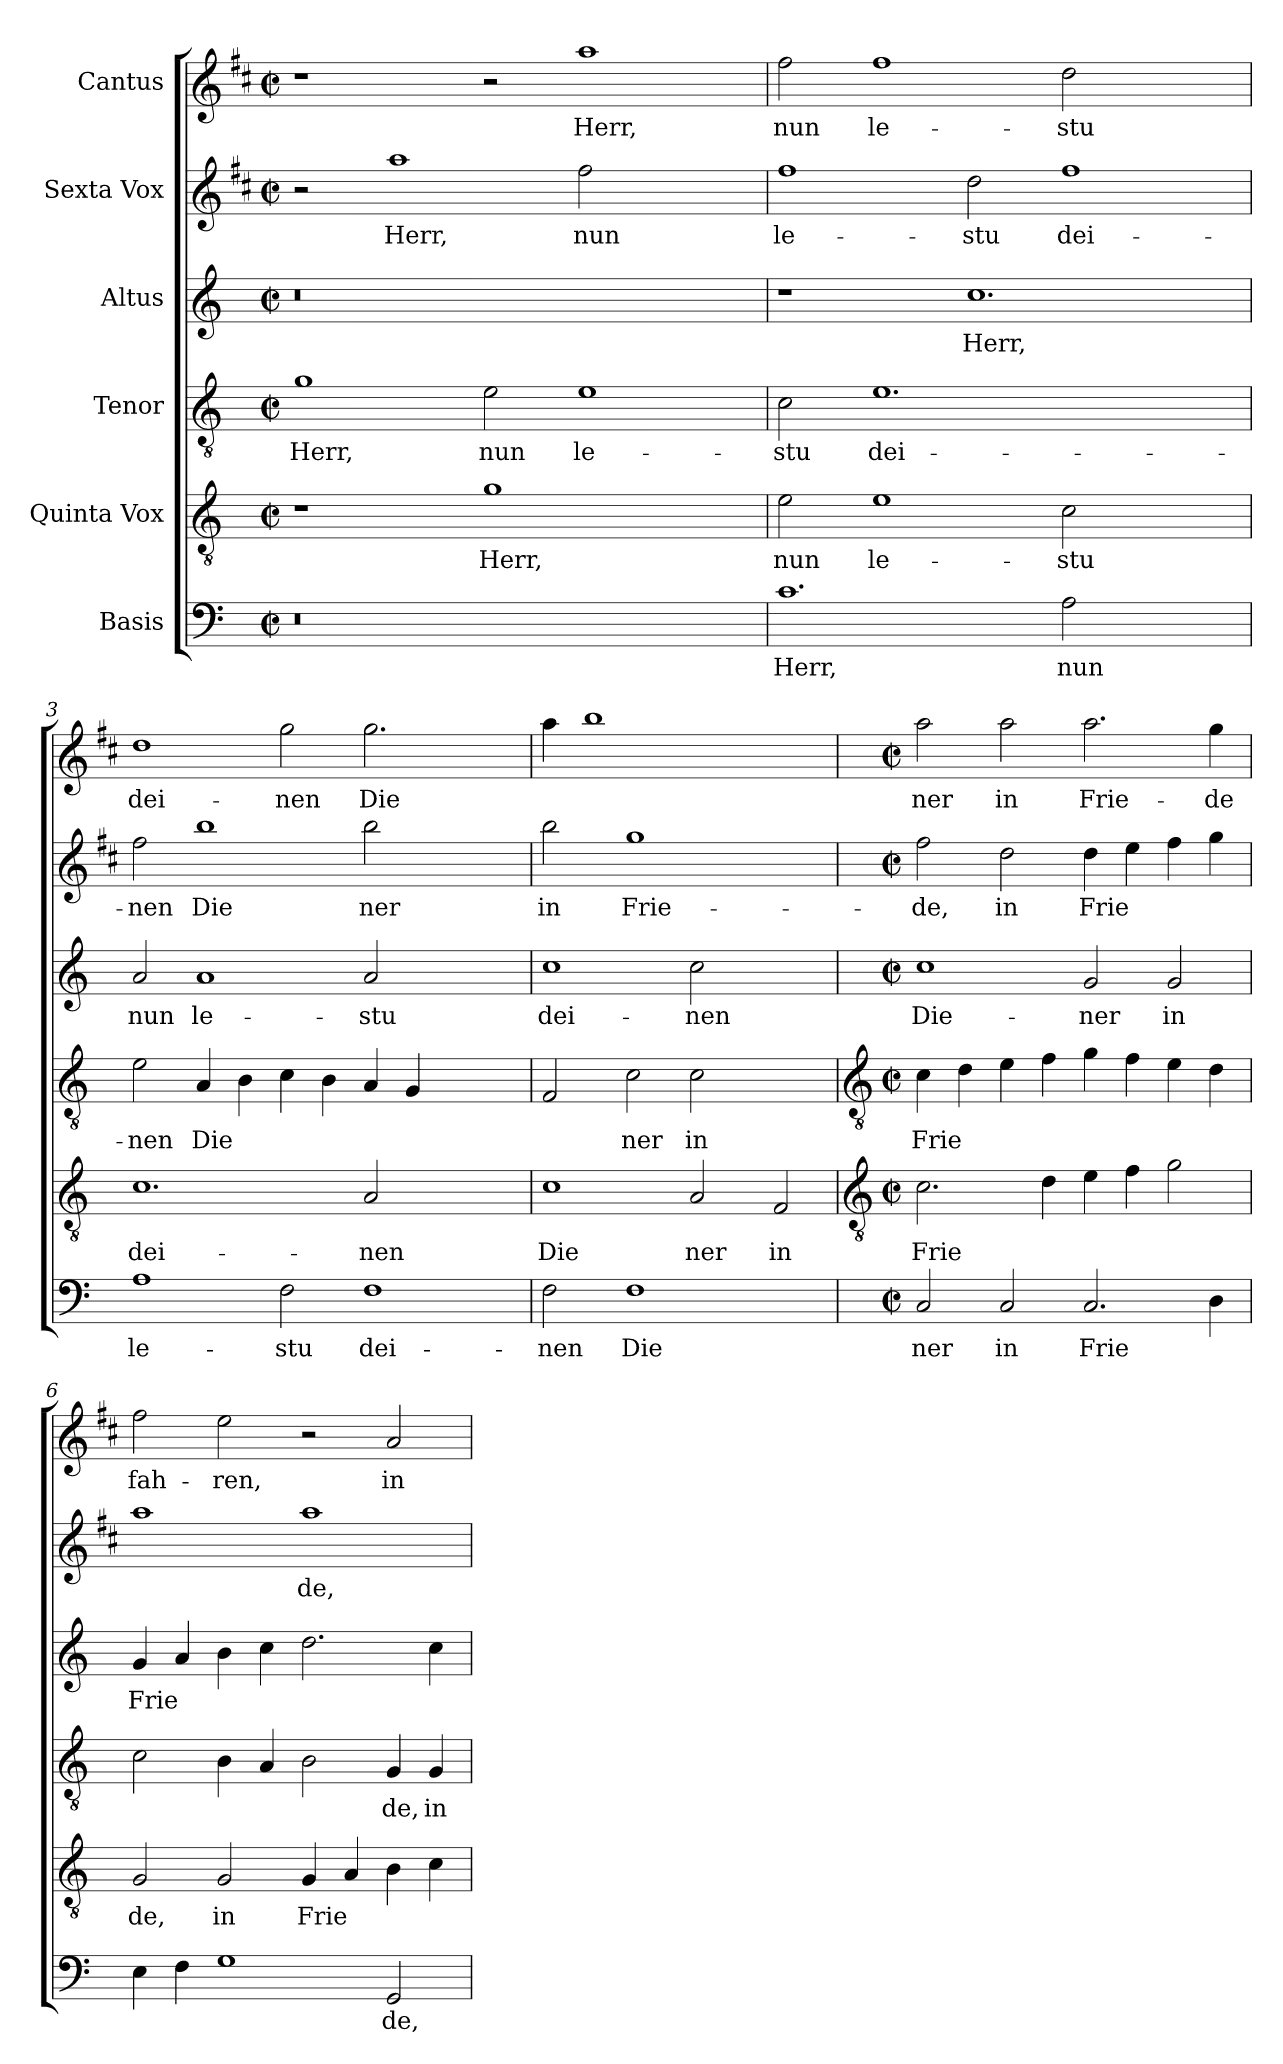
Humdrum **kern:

**kern	**text	**kern	**text	**kern	**text	**kern	**text	**kern	**text	**kern	**text
*part6	*part6	*part5	*part5	*part4	*part4	*part3	*part3	*part2	*part2	*part1	*part1
*staff6	*staff6	*staff5	*staff5	*staff4	*staff4	*staff3	*staff3	*staff2	*staff2	*staff1	*staff1
*I"Basis	*	*I"Quinta Vox	*	*I"Tenor	*	*I"Altus	*	*I"Sexta Vox	*	*I"Cantus	*
*clefF4	*	*clefGv2	*	*clefGv2	*	*clefG2	*	*clefG2	*	*clefG2	*
*	*	*	*	*	*	*	*	*ITrd1c2	*	*ITrd1c2	*
*k[]	*	*k[]	*	*k[]	*	*k[]	*	*k[]	*	*k[]	*
*C:	*	*C:	*	*C:	*	*C:	*	*C:	*	*C:	*
*M4/2	*	*M4/2	*	*M4/2	*	*M4/2	*	*M4/2	*	*M4/2	*
*met(c|)	*	*met(c|)	*	*met(c|)	*	*met(c|)	*	*met(c|)	*	*met(c|)	*
=1	=1	=1	=1	=1	=1	=1	=1	=1	=1	=1	=1
!	!	!	!	!	!LO:LY:b	!	!	!	!	!	!
0r	.	1r	.	1g	Herr,	0r	.	2r	.	1r	.
!	!	!	!	!	!	!	!	!	!LO:LY:b	!	!
.	.	.	.	.	.	.	.	1gg	Herr,	.	.
!	!	!	!LO:LY:b	!	!LO:LY:b	!	!	!	!	!	!
.	.	1g	Herr,	2e	nun	.	.	.	.	2r	.
!	!	!	!	!	!LO:LY:b	!	!	!	!LO:LY:b	!	!LO:LY:b
.	.	.	.	1e	le-	.	.	2ee	nun	1gg	Herr,
2ryy	.	2ryy	.	.	.	2ryy	.	2ryy	.	.	.
=2	=2	=2	=2	=2	=2	=2	=2	=2	=2	=2	=2
!	!LO:LY:b	!	!LO:LY:b	!	!LO:LY:b	!	!	!	!LO:LY:b	!	!LO:LY:b
1.c	Herr,	2e	nun	2c	-stu	1r	.	1ee	le-	2ee	nun
!	!	!	!LO:LY:b	!	!LO:LY:b	!	!	!	!	!	!LO:LY:b
.	.	1e	le-	1.e	dei-	.	.	.	.	1ee	le-
!	!	!	!	!	!	!	!LO:LY:b	!	!LO:LY:b	!	!
.	.	.	.	.	.	1.cc	Herr,	2cc	-stu	.	.
!	!LO:LY:b	!	!LO:LY:b	!	!	!	!	!	!LO:LY:b	!	!LO:LY:b
2A	nun	2c	-stu	.	.	.	.	1ee	dei-	2cc	-stu
2ryy	.	2ryy	.	2ryy	.	.	.	.	.	2ryy	.
=3	=3	=3	=3	=3	=3	=3	=3	=3	=3	=3	=3
!	!LO:LY:b	!	!LO:LY:b	!	!LO:LY:b	!	!LO:LY:b	!	!LO:LY:b	!	!LO:LY:b
1A	le-	1.c	dei-	2e	-nen	2a	nun	2ee	-nen	1cc	dei-
!	!	!	!	!	!LO:LY:b	!	!LO:LY:b	!	!LO:LY:b	!	!
.	.	.	.	4A	Die	1a	le-	1aa	Die	.	.
.	.	.	.	4B	.	.	.	.	.	.	.
!	!LO:LY:b	!	!	!	!	!	!	!	!	!	!LO:LY:b
2F	-stu	.	.	4c	.	.	.	.	.	2ff	-nen
.	.	.	.	4B	.	.	.	.	.	.	.
!	!LO:LY:b	!	!LO:LY:b	!	!	!	!LO:LY:b	!	!LO:LY:b	!	!LO:LY:b
1F	dei-	2A	-nen	4A	.	2a	-stu	2aa	ner	2.ff	Die
.	.	.	.	4G	.	.	.	.	.	.	.
.	.	2ryy	.	2ryy	.	2ryy	.	2ryy	.	.	.
.	.	.	.	.	.	.	.	.	.	4ryy	.
=4	=4	=4	=4	=4	=4	=4	=4	=4	=4	=4	=4
!	!LO:LY:b	!	!LO:LY:b	!	!	!	!LO:LY:b	!	!LO:LY:b	!	!
2F	-nen	1c	Die	2F	.	1cc	dei-	2aa	in	4gg	.
.	.	.	.	.	.	.	.	.	.	1aa	.
!	!LO:LY:b	!	!	!	!LO:LY:b	!	!	!	!LO:LY:b	!	!
1F	Die	.	.	2c	ner	.	.	1ff	Frie-	.	.
!	!	!	!LO:LY:b	!	!LO:LY:b	!	!LO:LY:b	!	!	!	!
.	.	2A	ner	2c	in	2cc	-nen	.	.	.	.
.	.	.	.	.	.	.	.	.	.	2.ryy	.
!	!	!	!LO:LY:b	!	!	!	!	!	!	!	!
2ryy	.	2F	in	2ryy	.	2ryy	.	2ryy	.	.	.
!!LO:LB:g=z
=5	=5	=5	=5	=5	=5	=5	=5	=5	=5	=5	=5
*	*	*clefGv2	*	*clefGv2	*	*	*	*	*	*	*
*M4/2	*	*M4/2	*	*M4/2	*	*M4/2	*	*M4/2	*	*M4/2	*
*met(c|)	*	*met(c|)	*	*met(c|)	*	*met(c|)	*	*met(c|)	*	*met(c|)	*
!	!LO:LY:b	!	!LO:LY:b	!	!LO:LY:b	!	!LO:LY:b	!	!LO:LY:b	!	!LO:LY:b
2C	ner	2.c	Frie	4c	Frie	1cc	Die-	2ee	-de,	2gg	ner
.	.	.	.	4d	.	.	.	.	.	.	.
!	!LO:LY:b	!	!	!	!	!	!	!	!LO:LY:b	!	!LO:LY:b
2C	in	.	.	4e	.	.	.	2cc	in	2gg	in
.	.	4d	.	4f	.	.	.	.	.	.	.
!	!LO:LY:b	!	!	!	!	!	!LO:LY:b	!	!LO:LY:b	!	!LO:LY:b
2.C	Frie	4e	.	4g	.	2g	-ner	4cc	Frie	2.gg	Frie-
.	.	4f	.	4f	.	.	.	4dd	.	.	.
!	!	!	!	!	!	!	!LO:LY:b	!	!	!	!
.	.	2g	.	4e	.	2g	in	4ee	.	.	.
!	!	!	!	!	!	!	!	!	!	!	!LO:LY:b
4D	.	.	.	4d	.	.	.	4ff	.	4ff	-de
=6	=6	=6	=6	=6	=6	=6	=6	=6	=6	=6	=6
!	!	!	!LO:LY:b	!	!	!	!LO:LY:b	!	!	!	!LO:LY:b
4E	.	2G	de,	2c	.	4g	Frie	1gg	.	2ee	fah-
4F	.	.	.	.	.	4a	.	.	.	.	.
!	!	!	!LO:LY:b	!	!	!	!	!	!	!	!LO:LY:b
1G	.	2G	in	4B	.	4b	.	.	.	2dd	-ren,
.	.	.	.	4A	.	4cc	.	.	.	.	.
!	!	!	!LO:LY:b	!	!	!	!	!	!LO:LY:b	!	!
.	.	4G	Frie	2B	.	2.dd	.	1gg	de,	2r	.
.	.	4A	.	.	.	.	.	.	.	.	.
!	!LO:LY:b	!	!	!	!LO:LY:b	!	!	!	!	!	!LO:LY:b
2GG	de,	4B	.	4G	de,	.	.	.	.	2g	in
!	!	!	!	!	!LO:LY:b	!	!	!	!	!	!
.	.	4c	.	4G	in	4cc	.	.	.	.	.
=	=	=	=	=	=	=	=	=	=	=	=
*-	*-	*-	*-	*-	*-	*-	*-	*-	*-	*-	*-
